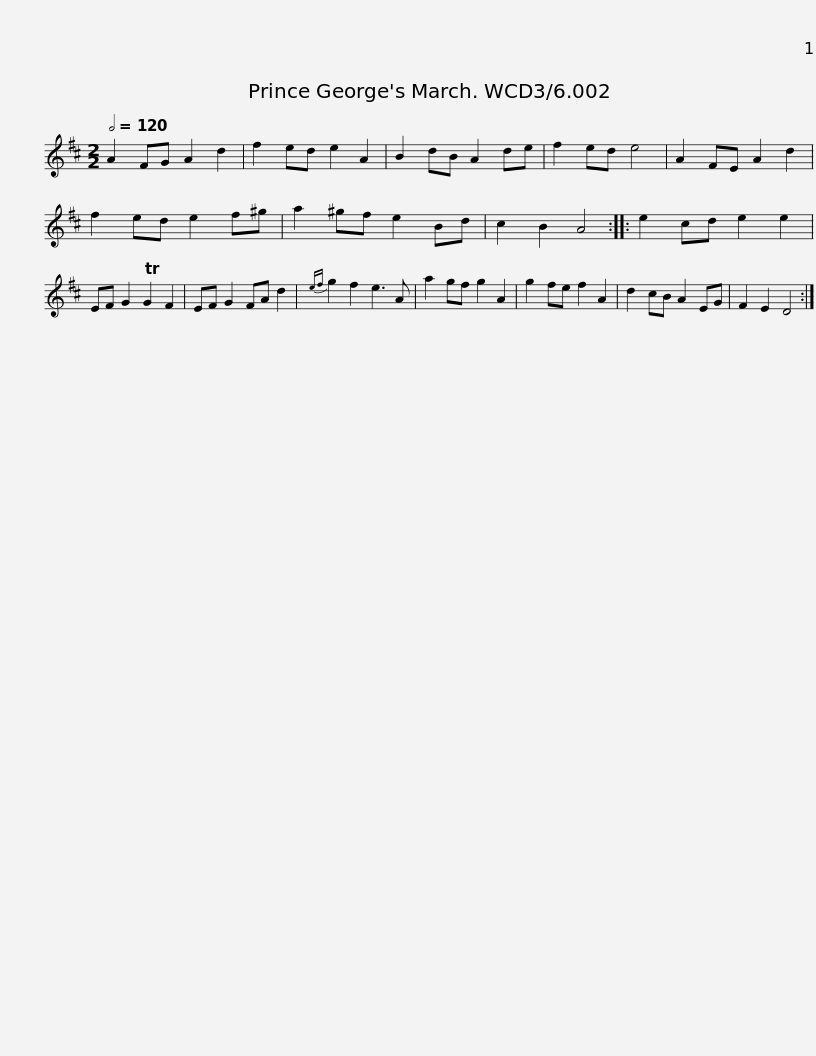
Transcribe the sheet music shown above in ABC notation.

X:1
L:1/8
Q:1/2=120
M:2/2
I:linebreak $
K:D
V:1 treble
V:1
 A2 FG A2 d2 | f2 ed e2 A2 | B2 dB A2 de | f2 ed e4 | A2 FE A2 d2 | %5
 f2 ed e2 f^g | a2 ^gf e2 Bd | c2 B2 A4 ::$ e2 cd e2 e2 | EF G2 TG2 F2 | %10
 EF G2 FA d2 |{ef} g2 f2 e3 A | a2 gf g2 A2 | g2 fe f2 A2 | d2 cB A2 EG | %15
 F2 E2 D4 :| %16
